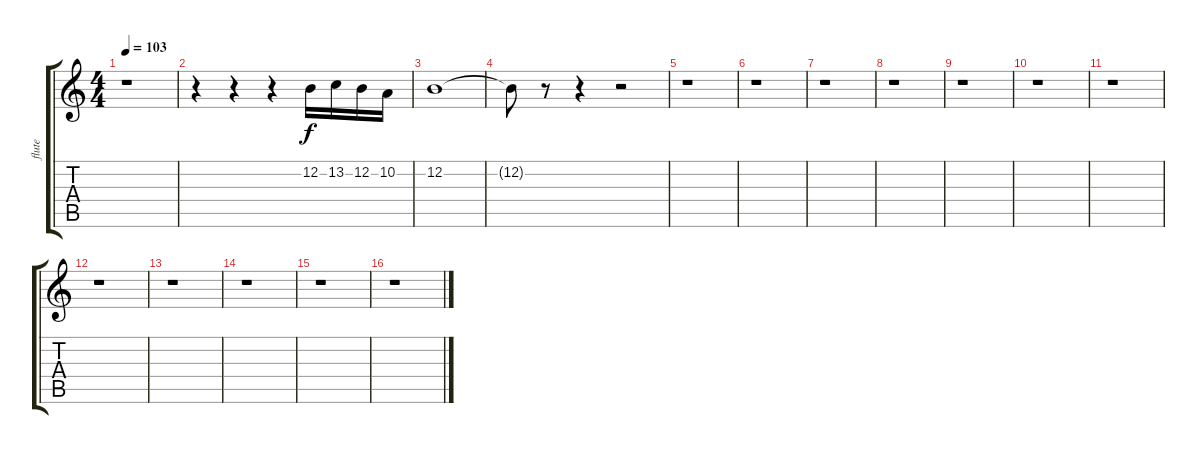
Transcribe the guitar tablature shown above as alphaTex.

\track ("flute" "flute") {instrument flute}
\staff {score tabs}
\tuning (E4 B3 G3 D3 A2 E2) {hide}
\ts (4 4)
\tempo 103
\clef g2
\ks c
r.1{dy f} |
r.4 r.4 r.4 12.2.16 13.2.16 12.2.16 10.2.16 |
12.2.1 |
12.2{t}.8 r.8 r.4 r.2 |
r.1 |
r.1 |
r.1 |
r.1 |
r.1 |
r.1 |
r.1 |
r.1 |
r.1 |
r.1 |
r.1 |
r.1
